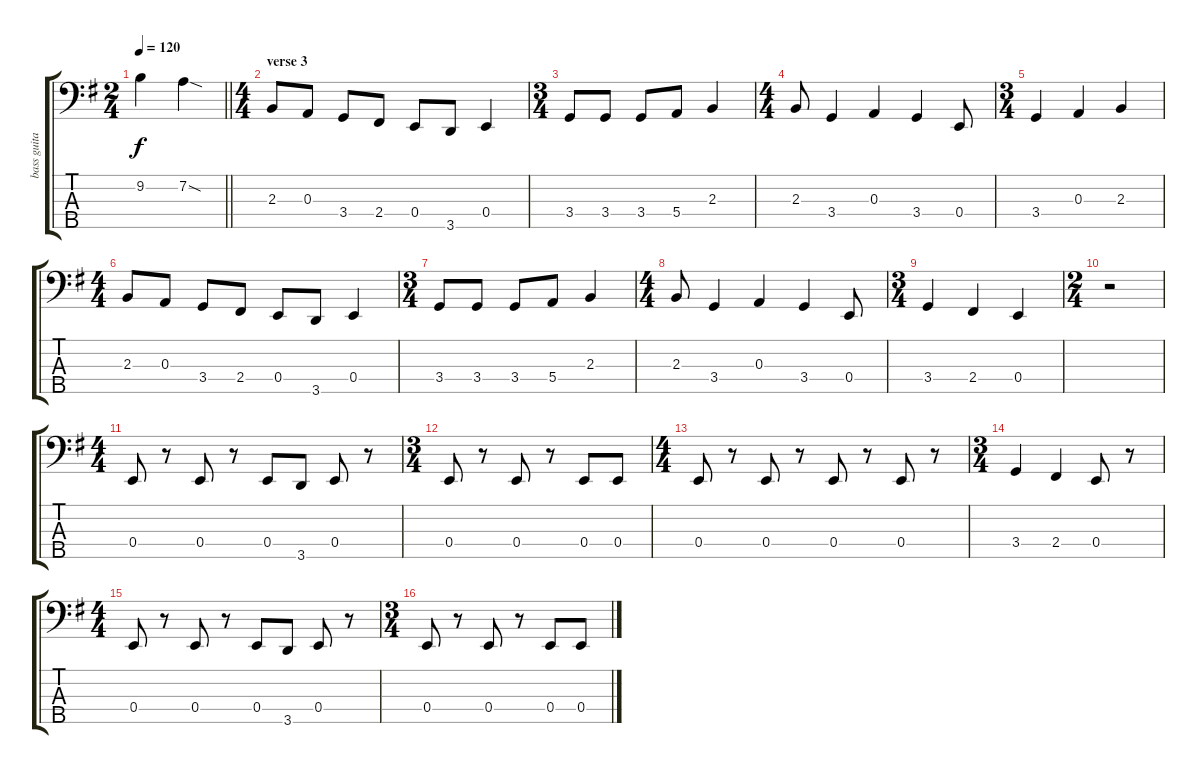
\track ("bass guitar" "bass guita") {instrument electricbassfinger}
\staff {score tabs}
\tuning (G2 D2 A1 E1 B0) {hide}
\ts (2 4)
\tempo 120
\clef f4
\barLineRight lightlight
\ks g
9.2.4{dy f} 7.2{sod}.4 |
\ts (4 4)
\section ("" "verse 3")
2.3.8{volume 14} 0.3.8 3.4.8 2.4.8 0.4.8 3.5.8 0.4.4 |
\ts (3 4)
3.4.8 3.4.8 3.4.8 5.4.8 2.3.4 |
\ts (4 4)
2.3.8 3.4.4 0.3.4 3.4.4 0.4.8 |
\ts (3 4)
3.4.4 0.3.4 2.3.4 |
\ts (4 4)
2.3.8 0.3.8 3.4.8 2.4.8 0.4.8 3.5.8 0.4.4 |
\ts (3 4)
3.4.8 3.4.8 3.4.8 5.4.8 2.3.4 |
\ts (4 4)
2.3.8 3.4.4 0.3.4 3.4.4 0.4.8 |
\ts (3 4)
3.4.4 2.4.4 0.4.4 |
\ts (2 4)
r.2 |
\ts (4 4)
0.4.8 r.8 0.4.8 r.8 0.4.8 3.5.8 0.4.8 r.8 |
\ts (3 4)
0.4.8 r.8 0.4.8 r.8 0.4.8 0.4.8 |
\ts (4 4)
0.4.8 r.8 0.4.8 r.8 0.4.8 r.8 0.4.8 r.8 |
\ts (3 4)
3.4.4 2.4.4 0.4.8 r.8 |
\ts (4 4)
0.4.8 r.8 0.4.8 r.8 0.4.8 3.5.8 0.4.8 r.8 |
\ts (3 4)
0.4.8 r.8 0.4.8 r.8 0.4.8 0.4.8
